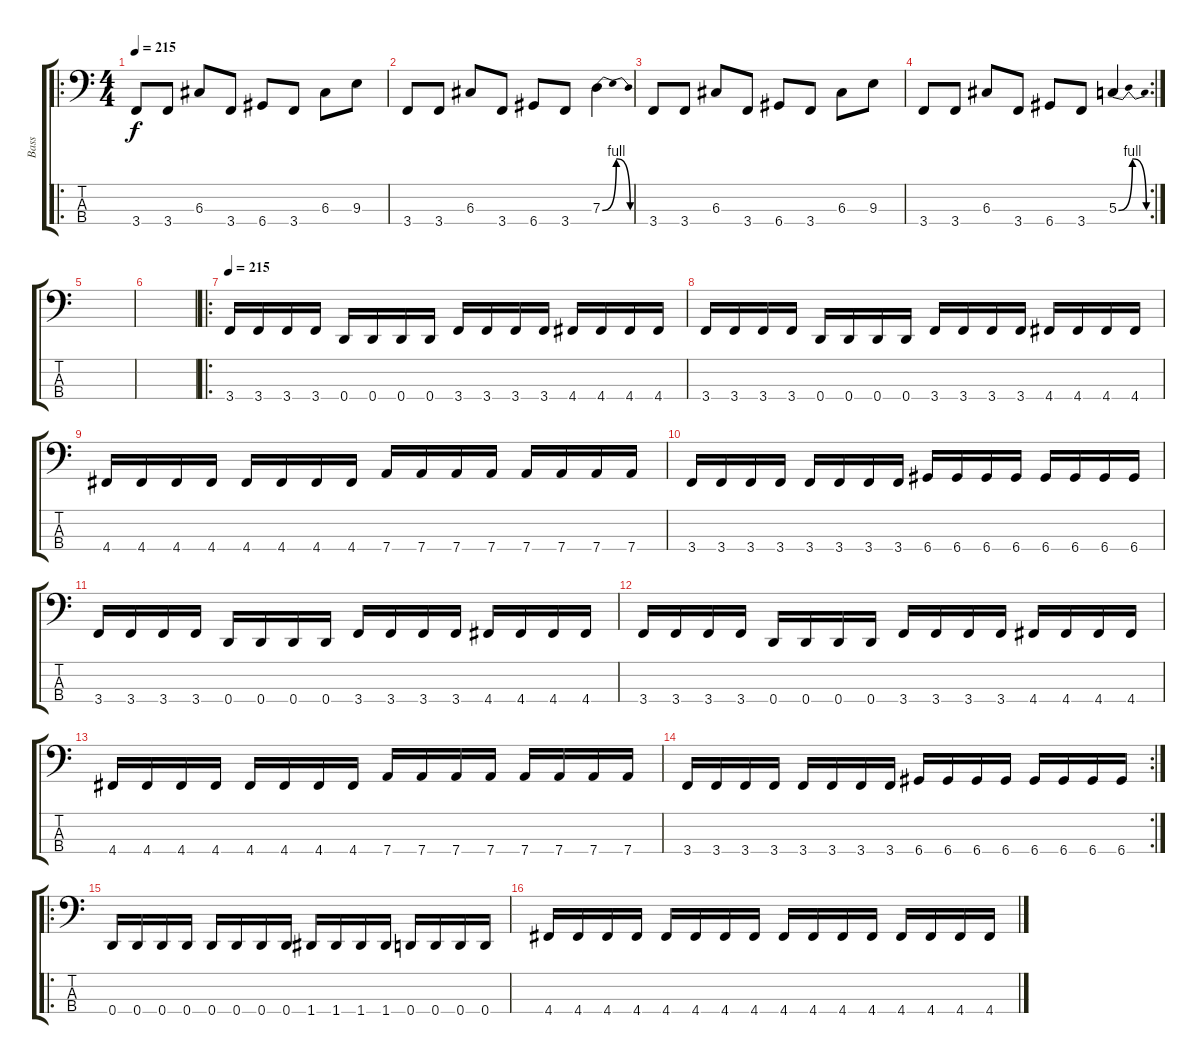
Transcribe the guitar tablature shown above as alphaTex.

\track ("Bass" "Bass") {instrument electricbasspick}
\staff {score tabs}
\tuning (F2 C2 G1 D1) {hide}
\ro
\ts (4 4)
\tempo 215
\clef f4
\ks c
3.4.8{dy f} 3.4.8 6.3.8 3.4.8 6.4.8 3.4.8 6.3.8 9.3.8 |
3.4.8 3.4.8 6.3.8 3.4.8 6.4.8 3.4.8 7.3{be (bendrelease 0 0 45 4 45 4 60 0)}.4 |
3.4.8 3.4.8 6.3.8 3.4.8 6.4.8 3.4.8 6.3.8 9.3.8 |
\rc 2
3.4.8 3.4.8 6.3.8 3.4.8 6.4.8 3.4.8 5.3{be (bendrelease 0 0 45 4 45 4 60 0)}.4 |
|
|
\ro
\tempo 215
3.4.16 3.4.16 3.4.16 3.4.16 0.4.16 0.4.16 0.4.16 0.4.16 3.4.16 3.4.16 3.4.16 3.4.16 4.4.16 4.4.16 4.4.16 4.4.16 |
3.4.16 3.4.16 3.4.16 3.4.16 0.4.16 0.4.16 0.4.16 0.4.16 3.4.16 3.4.16 3.4.16 3.4.16 4.4.16 4.4.16 4.4.16 4.4.16 |
4.4.16 4.4.16 4.4.16 4.4.16 4.4.16 4.4.16 4.4.16 4.4.16 7.4.16 7.4.16 7.4.16 7.4.16 7.4.16 7.4.16 7.4.16 7.4.16 |
3.4.16 3.4.16 3.4.16 3.4.16 3.4.16 3.4.16 3.4.16 3.4.16 6.4.16 6.4.16 6.4.16 6.4.16 6.4.16 6.4.16 6.4.16 6.4.16 |
3.4.16 3.4.16 3.4.16 3.4.16 0.4.16 0.4.16 0.4.16 0.4.16 3.4.16 3.4.16 3.4.16 3.4.16 4.4.16 4.4.16 4.4.16 4.4.16 |
3.4.16 3.4.16 3.4.16 3.4.16 0.4.16 0.4.16 0.4.16 0.4.16 3.4.16 3.4.16 3.4.16 3.4.16 4.4.16 4.4.16 4.4.16 4.4.16 |
4.4.16 4.4.16 4.4.16 4.4.16 4.4.16 4.4.16 4.4.16 4.4.16 7.4.16 7.4.16 7.4.16 7.4.16 7.4.16 7.4.16 7.4.16 7.4.16 |
\rc 2
3.4.16 3.4.16 3.4.16 3.4.16 3.4.16 3.4.16 3.4.16 3.4.16 6.4.16 6.4.16 6.4.16 6.4.16 6.4.16 6.4.16 6.4.16 6.4.16 |
\ro
0.4.16 0.4.16 0.4.16 0.4.16 0.4.16 0.4.16 0.4.16 0.4.16 1.4.16 1.4.16 1.4.16 1.4.16 0.4.16 0.4.16 0.4.16 0.4.16 |
4.4.16 4.4.16 4.4.16 4.4.16 4.4.16 4.4.16 4.4.16 4.4.16 4.4.16 4.4.16 4.4.16 4.4.16 4.4.16 4.4.16 4.4.16 4.4.16
